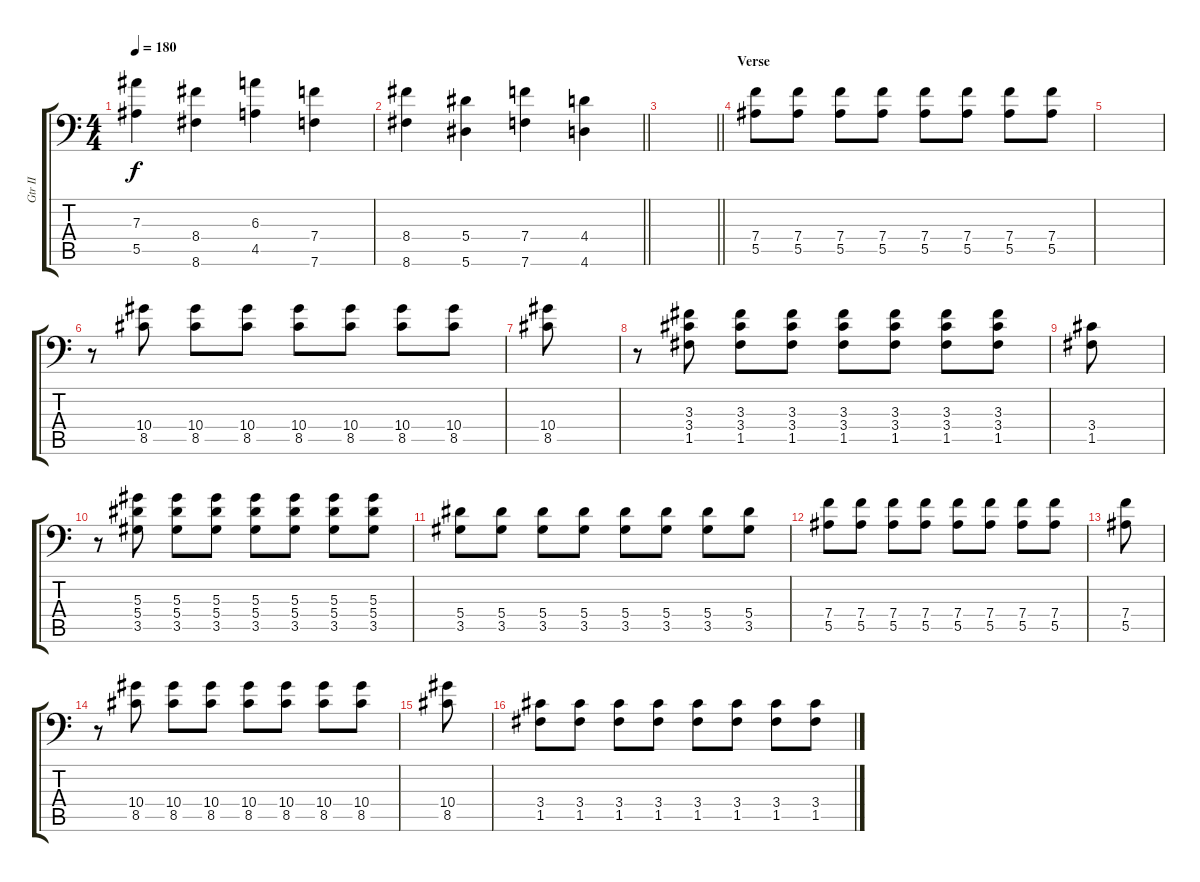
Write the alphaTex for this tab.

\track ("Gtr II" "Gtr II") {instrument distortionguitar}
\staff {score tabs}
\tuning (C4 G3 Eb3 Bb2 F2 Bb1) {hide}
\ts (4 4)
\tempo 180
\clef f4
\ks c
(7.3 5.5).4{dy f} (8.4 8.6).4 (6.3 4.5).4 (7.4 7.6).4 |
\barLineRight lightlight
(8.4 8.6).4 (5.4 5.6).4 (7.4 7.6).4 (4.4 4.6).4 |
\barLineRight lightlight
|
\section ("" "Verse")
(7.4 5.5).8 (7.4 5.5).8 (7.4 5.5).8 (7.4 5.5).8 (7.4 5.5).8 (7.4 5.5).8 (7.4 5.5).8 (7.4 5.5).8 |
|
r.8 (10.4 8.5).8 (10.4 8.5).8 (10.4 8.5).8 (10.4 8.5).8 (10.4 8.5).8 (10.4 8.5).8 (10.4 8.5).8 |
(10.4 8.5).8 |
r.8 (3.3 3.4 1.5).8 (3.3 3.4 1.5).8 (3.3 3.4 1.5).8 (3.3 3.4 1.5).8 (3.3 3.4 1.5).8 (3.3 3.4 1.5).8 (3.3 3.4 1.5).8 |
(3.4 1.5).8 |
r.8 (5.3 5.4 3.5).8 (5.3 5.4 3.5).8 (5.3 5.4 3.5).8 (5.3 5.4 3.5).8 (5.3 5.4 3.5).8 (5.3 5.4 3.5).8 (5.3 5.4 3.5).8 |
(5.4 3.5).8 (5.4 3.5).8 (5.4 3.5).8 (5.4 3.5).8 (5.4 3.5).8 (5.4 3.5).8 (5.4 3.5).8 (5.4 3.5).8 |
(7.4 5.5).8 (7.4 5.5).8 (7.4 5.5).8 (7.4 5.5).8 (7.4 5.5).8 (7.4 5.5).8 (7.4 5.5).8 (7.4 5.5).8 |
(7.4 5.5).8 |
r.8 (10.4 8.5).8 (10.4 8.5).8 (10.4 8.5).8 (10.4 8.5).8 (10.4 8.5).8 (10.4 8.5).8 (10.4 8.5).8 |
(10.4 8.5).8 |
(3.4 1.5).8 (3.4 1.5).8 (3.4 1.5).8 (3.4 1.5).8 (3.4 1.5).8 (3.4 1.5).8 (3.4 1.5).8 (3.4 1.5).8
